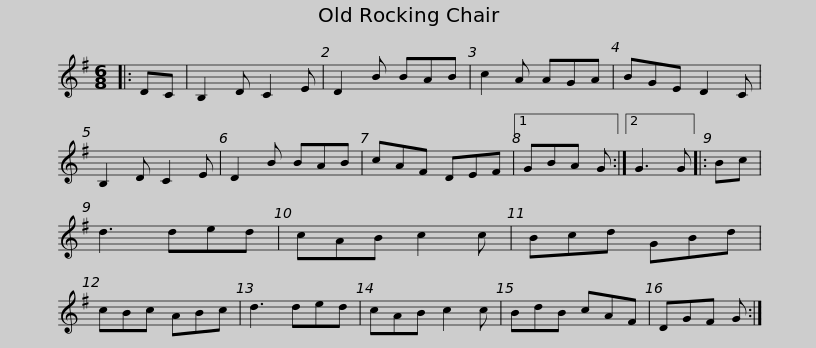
X:1
L:1/8
M:6/8
I:linebreak $
K:G
V:1 treble
V:1
|: DC | B,2 D C2 E | D2 B BAB | c2 A AGA | BGE D2 C | %5
 B,2 D C2 E | D2 B BAB | cAF DEF |1$ GBA G :|2 G3 G |: %10
 Bc | d3 ded | cAB c2 c | Bcd GBd | cBc ABc | %15
 d3 ded | cAB c2 c |$ BdB cAF | DGF G :| %19
